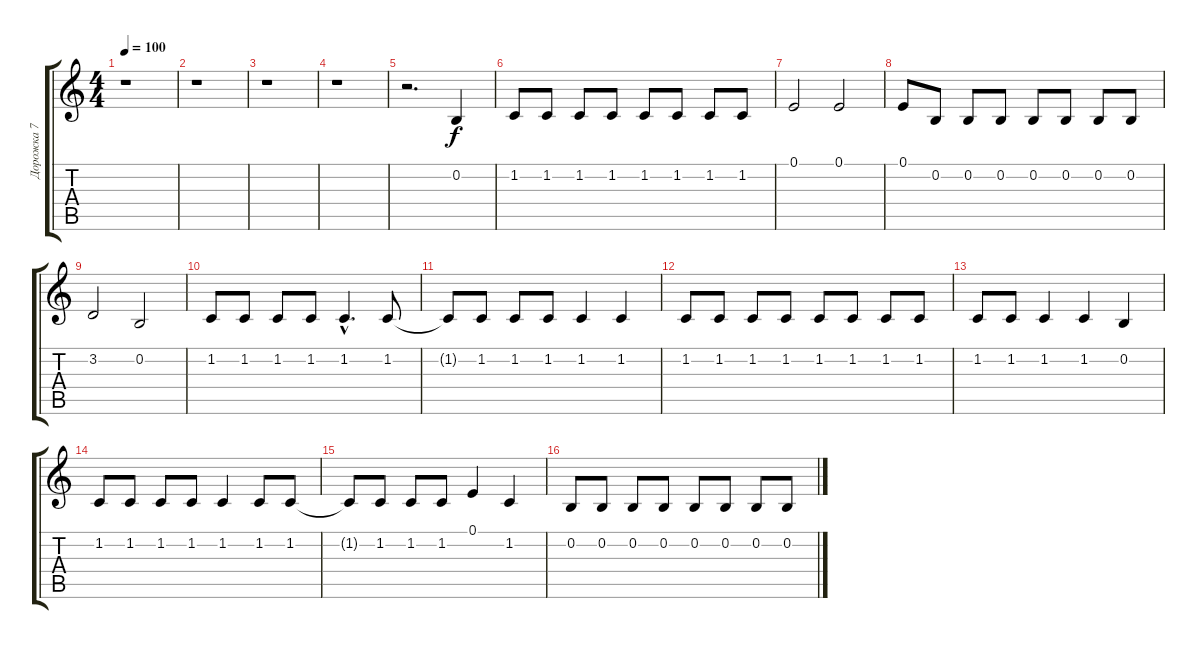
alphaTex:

\track ("Дорожка 7" "Дорожка 7") {instrument synthvoice}
\staff {score tabs}
\tuning (E4 B3 G3 D3 A2 E2) {hide}
\ts (4 4)
\tempo 100
\clef g2
\ks c
r.1{dy f} |
r.1 |
r.1 |
r.1 |
r.2{d} 0.2.4 |
1.2.8 1.2.8 1.2.8 1.2.8 1.2.8 1.2.8 1.2.8 1.2.8 |
0.1.2 0.1.2 |
0.1.8 0.2.8 0.2.8 0.2.8 0.2.8 0.2.8 0.2.8 0.2.8 |
3.2.2 0.2.2 |
1.2.8 1.2.8 1.2.8 1.2.8 1.2{hac}.4{d} 1.2.8 |
1.2{t}.8 1.2.8 1.2.8 1.2.8 1.2.4 1.2.4 |
1.2.8 1.2.8 1.2.8 1.2.8 1.2.8 1.2.8 1.2.8 1.2.8 |
1.2.8 1.2.8 1.2.4 1.2.4 0.2.4 |
1.2.8 1.2.8 1.2.8 1.2.8 1.2.4 1.2.8 1.2.8 |
1.2{t}.8 1.2.8 1.2.8 1.2.8 0.1.4 1.2.4 |
0.2.8 0.2.8 0.2.8 0.2.8 0.2.8 0.2.8 0.2.8 0.2.8
